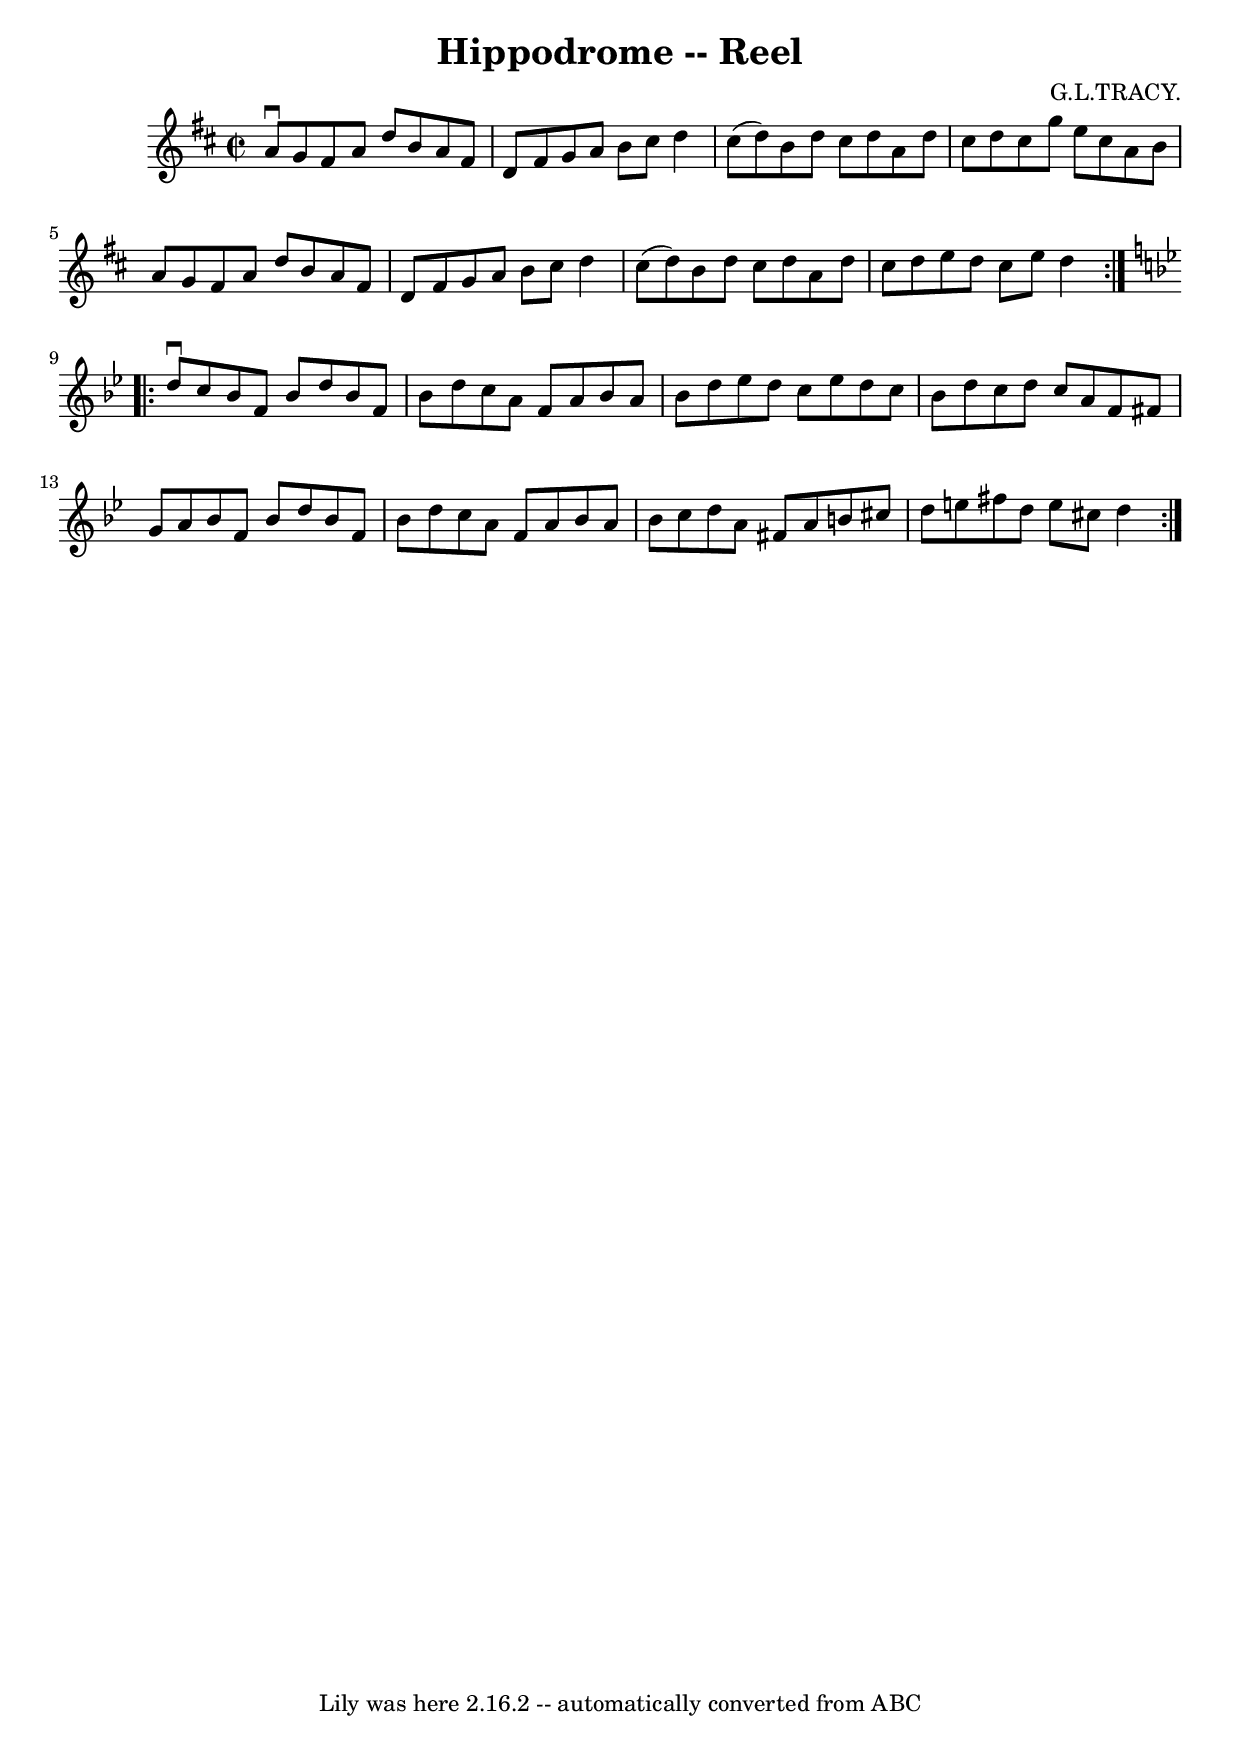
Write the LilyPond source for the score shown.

\version "2.7.40"
\include "Mammoth.ily"
\header {
	%% book = "Ryan's Mammoth Collection"
	composer = "G.L.TRACY."
	crossRefNumber = "1"
	footnotes = "\\\\282"
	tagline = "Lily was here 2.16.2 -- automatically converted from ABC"
	title = "Hippodrome -- Reel"
}
voicedefault =  {


\repeat volta 2 {
\override Staff.TimeSignature #'style = #'C
 \time 2/2 \key d \major a'8^\downbow g'8  |
 fis'8 a'8    
d''8 b'8 a'8 fis'8 d'8 fis'8    |
 g'8 a'8 b'8    
cis''8 d''4 cis''8 (d''8)   |
 b'8 d''8 cis''8    
d''8 a'8 d''8 cis''8 d''8    |
 cis''8 g''8 e''8    
cis''8 a'8 b'8 a'8 g'8    |
 fis'8 a'8 d''8 b'8  
 a'8 fis'8 d'8 fis'8    |
 g'8 a'8 b'8 cis''8    
d''4 cis''8 (d''8)   |
 b'8 d''8 cis''8 d''8 a'8   
 d''8 cis''8 d''8    |
 e''8 d''8 cis''8 e''8 d''4  } 
  \key bes \major   \repeat volta 2 { d''8^\downbow c''8  |
     
bes'8 f'8 bes'8 d''8 bes'8 f'8 bes'8 d''8    |
   
c''8 a'8 f'8 a'8 bes'8 a'8 bes'8 d''8    |
 ees''8 
 d''8 c''8 ees''8 d''8 c''8 bes'8 d''8    |
 c''8   
 d''8 c''8 a'8 f'8 fis'8 g'8 a'8    |
 bes'8 f'8 
 bes'8 d''8 bes'8 f'8 bes'8 d''8    |
 c''8 a'8    
f'8 a'8 bes'8 a'8 bes'8 c''8    |
 d''8 a'8 fis'8  
 a'8 b'8 cis''8 d''8 e''8    |
 fis''8 d''8 e''8    
cis''8 d''4  }   
}

\score{
    <<

	\context Staff="default"
	{
	    \voicedefault 
	}

    >>
	\layout {
	}
	\midi {}
}
